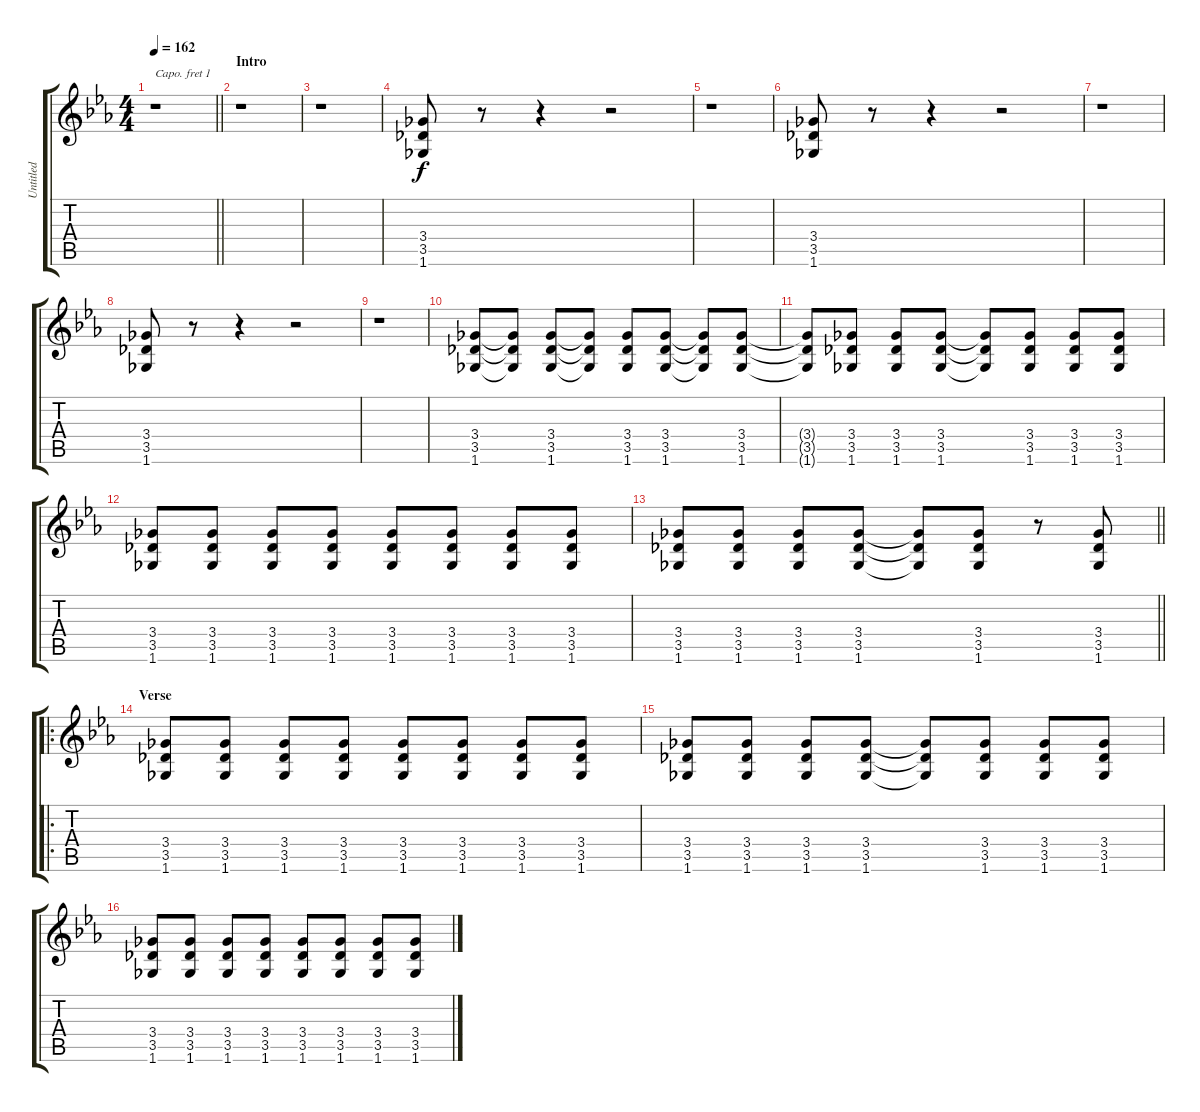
\track ("Untitled" "Untitled") {instrument overdrivenguitar}
\staff {score tabs}
\capo 1
\tuning (E4 B3 G3 D3 A2 E2) {hide}
\ts (4 4)
\tempo 162
\clef g2
\barLineRight lightlight
\ks eb
r.1{dy f instrument overdrivenguitar} |
\section ("" "Intro")
r.1 |
r.1 |
(3.4 3.5 1.6).8 r.8 r.4 r.2 |
r.1 |
(3.4 3.5 1.6).8 r.8 r.4 r.2 |
r.1 |
(3.4 3.5 1.6).8 r.8 r.4 r.2 |
r.1 |
(3.4 3.5 1.6).8 (3.4{t} 3.5{t} 1.6{t}).8 (3.4 3.5 1.6).8 (3.4{t} 3.5{t} 1.6{t}).8 (3.4 3.5 1.6).8 (3.4 3.5 1.6).8 (3.4{t} 3.5{t} 1.6{t}).8 (3.4 3.5 1.6).8 |
(3.4{t} 3.5{t} 1.6{t}).8 (3.4 3.5 1.6).8 (3.4 3.5 1.6).8 (3.4 3.5 1.6).8 (3.4{t} 3.5{t} 1.6{t}).8 (3.4 3.5 1.6).8 (3.4 3.5 1.6).8 (3.4 3.5 1.6).8 |
(3.4 3.5 1.6).8 (3.4 3.5 1.6).8 (3.4 3.5 1.6).8 (3.4 3.5 1.6).8 (3.4 3.5 1.6).8 (3.4 3.5 1.6).8 (3.4 3.5 1.6).8 (3.4 3.5 1.6).8 |
\barLineRight lightlight
(3.4 3.5 1.6).8 (3.4 3.5 1.6).8 (3.4 3.5 1.6).8 (3.4 3.5 1.6).8 (3.4{t} 3.5{t} 1.6{t}).8 (3.4 3.5 1.6).8 r.8 (3.4 3.5 1.6).8 |
\ro
\section ("" "Verse")
(3.4 3.5 1.6).8 (3.4 3.5 1.6).8 (3.4 3.5 1.6).8 (3.4 3.5 1.6).8 (3.4 3.5 1.6).8 (3.4 3.5 1.6).8 (3.4 3.5 1.6).8 (3.4 3.5 1.6).8 |
(3.4 3.5 1.6).8 (3.4 3.5 1.6).8 (3.4 3.5 1.6).8 (3.4 3.5 1.6).8 (3.4{t} 3.5{t} 1.6{t}).8 (3.4 3.5 1.6).8 (3.4 3.5 1.6).8 (3.4 3.5 1.6).8 |
(3.4 3.5 1.6).8 (3.4 3.5 1.6).8 (3.4 3.5 1.6).8 (3.4 3.5 1.6).8 (3.4 3.5 1.6).8 (3.4 3.5 1.6).8 (3.4 3.5 1.6).8 (3.4 3.5 1.6).8
